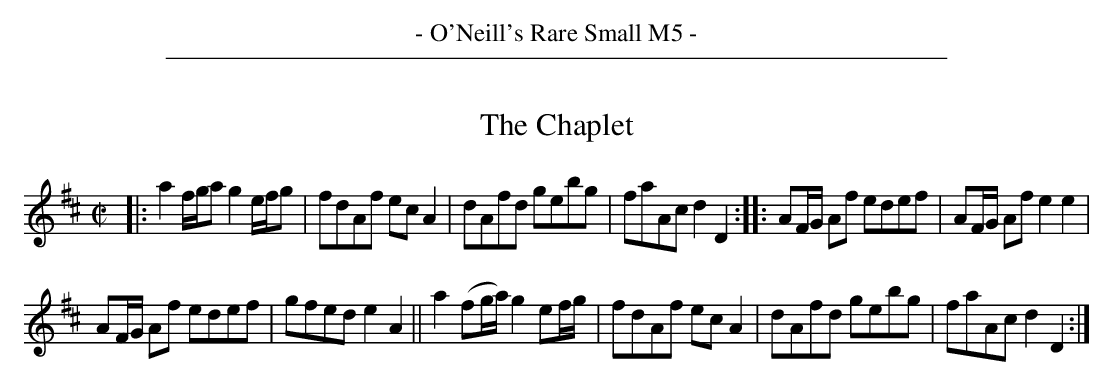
X:1
T: The Chaplet
M: C|
L: 1/8
K: D
|:\
a2f/g/a g2e/f/g | fdAf ecA2 | dAfd gebg | faAc d2D2 :: AF/G/ Af edef | AF/G/ Af e2e2 |
AF/G/ Af edef | gfed e2A2 || a2(fg/a/) g2ef/g/ | fdAf ecA2 | dAfd gebg | faAc d2D2 :|
